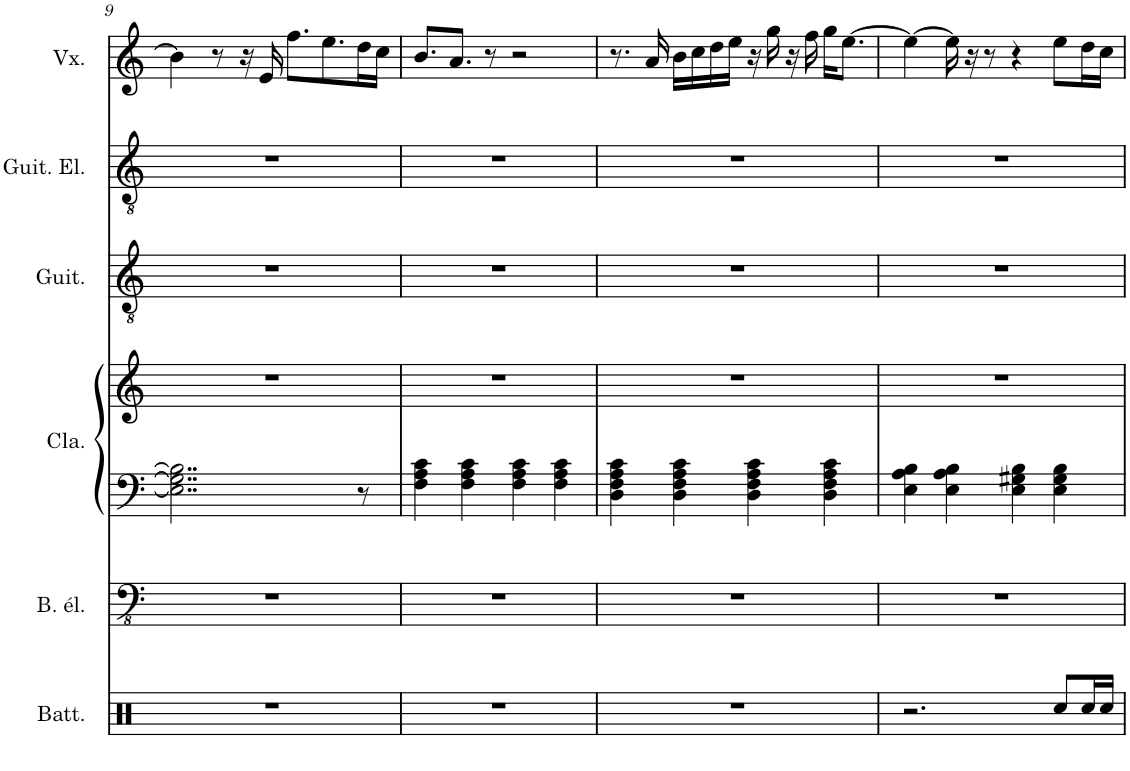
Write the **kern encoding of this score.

**kern	**kern	**kern	**kern	**kern	**kern	**kern
*part6	*part5	*part4	*part4	*part3	*part2	*part1
*staff7	*staff6	*staff5	*staff4	*staff3	*staff2	*staff1
*I"Batterie	*I"Basse électrique	*I"Clavier	*	*I"Guitare acoustique	*I"Guitare électrique	*I"Voix
*I'Batt.	*I'B. él.	*I'Cla.	*	*I'Guit.	*I'Guit. El.	*I'Vx.
!!LO:PB:g=z
*clefX	*clefFv4	*clefF4	*clefG2	*clefGv2	*clefGv2	*clefG2
*k[]	*k[]	*k[]	*k[]	*k[]	*k[]	*k[]
*M4/4	*M4/4	*M4/4	*M4/4	*M4/4	*M4/4	*M4/4
=9	=9	=9	=9	=9	=9	=9
1r	1r	2..E\] 2..G#\] 2..B\]	1r	1r	1r	4b\]
.	.	.	.	.	.	8r
.	.	.	.	.	.	16r
.	.	.	.	.	.	16e/
.	.	.	.	.	.	8.ff\L
.	.	.	.	.	.	8.ee\
.	.	8r	.	.	.	16dd\L
.	.	.	.	.	.	16cc\JJ
=10	=10	=10	=10	=10	=10	=10
1r	1r	4F\ 4A\ 4c\	1r	1r	1r	8.b/L
.	.	.	.	.	.	8.a/J
.	.	4F\ 4A\ 4c\	.	.	.	.
.	.	.	.	.	.	8r
.	.	4F\ 4A\ 4c\	.	.	.	2r
.	.	4F\ 4A\ 4c\	.	.	.	.
=11	=11	=11	=11	=11	=11	=11
1r	1r	4D\ 4F\ 4A\ 4c\	1r	1r	1r	8.r
.	.	.	.	.	.	16a/
.	.	4D\ 4F\ 4A\ 4c\	.	.	.	16b\LL
.	.	.	.	.	.	16cc\
.	.	.	.	.	.	16dd\
.	.	.	.	.	.	16ee\JJ
.	.	4D\ 4F\ 4A\ 4c\	.	.	.	16r
.	.	.	.	.	.	16gg\
.	.	.	.	.	.	16r
.	.	.	.	.	.	16ff\
.	.	4D\ 4F\ 4A\ 4c\	.	.	.	16gg\KL
.	.	.	.	.	.	[8.ee\J
=12	=12	=12	=12	=12	=12	=12
2.r	1r	4E\ 4A\ 4B\	1r	1r	1r	4ee\_
.	.	4E\ 4A\ 4B\	.	.	.	16ee\]
.	.	.	.	.	.	16r
.	.	.	.	.	.	8r
.	.	4E\ 4G#X\ 4B\	.	.	.	4r
8Rcc/L	.	4E\ 4G#\ 4B\	.	.	.	8ee\L
16Rcc/L	.	.	.	.	.	16dd\L
16Rcc/JJ	.	.	.	.	.	16cc\JJ
=	=	=	=	=	=	=
*-	*-	*-	*-	*-	*-	*-
